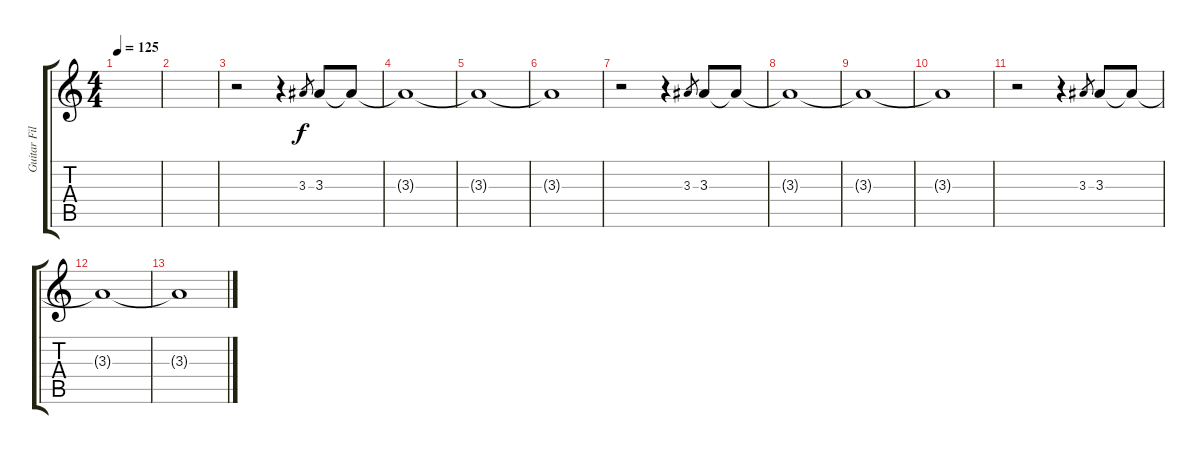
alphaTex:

\track ("Guitar Fill" "Guitar Fil") {instrument distortionguitar}
\staff {score tabs}
\tuning (E4 B3 G3 D3 A2 D2) {hide}
\ts (4 4)
\tempo 125
\clef g2
\ks c
|
|
r.2 r.4 3.3.8{gr} 3.3.8{volume 0} 3.3{t}.8 |
3.3{t}.1 |
3.3{t}.1 |
3.3{t}.1 |
r.2{volume 14} r.4 3.3.8{gr} 3.3.8{volume 0} 3.3{t}.8 |
3.3{t}.1 |
3.3{t}.1 |
3.3{t}.1 |
r.2{volume 14} r.4 3.3.8{gr} 3.3.8{volume 0} 3.3{t}.8 |
3.3{t}.1 |
3.3{t}.1
